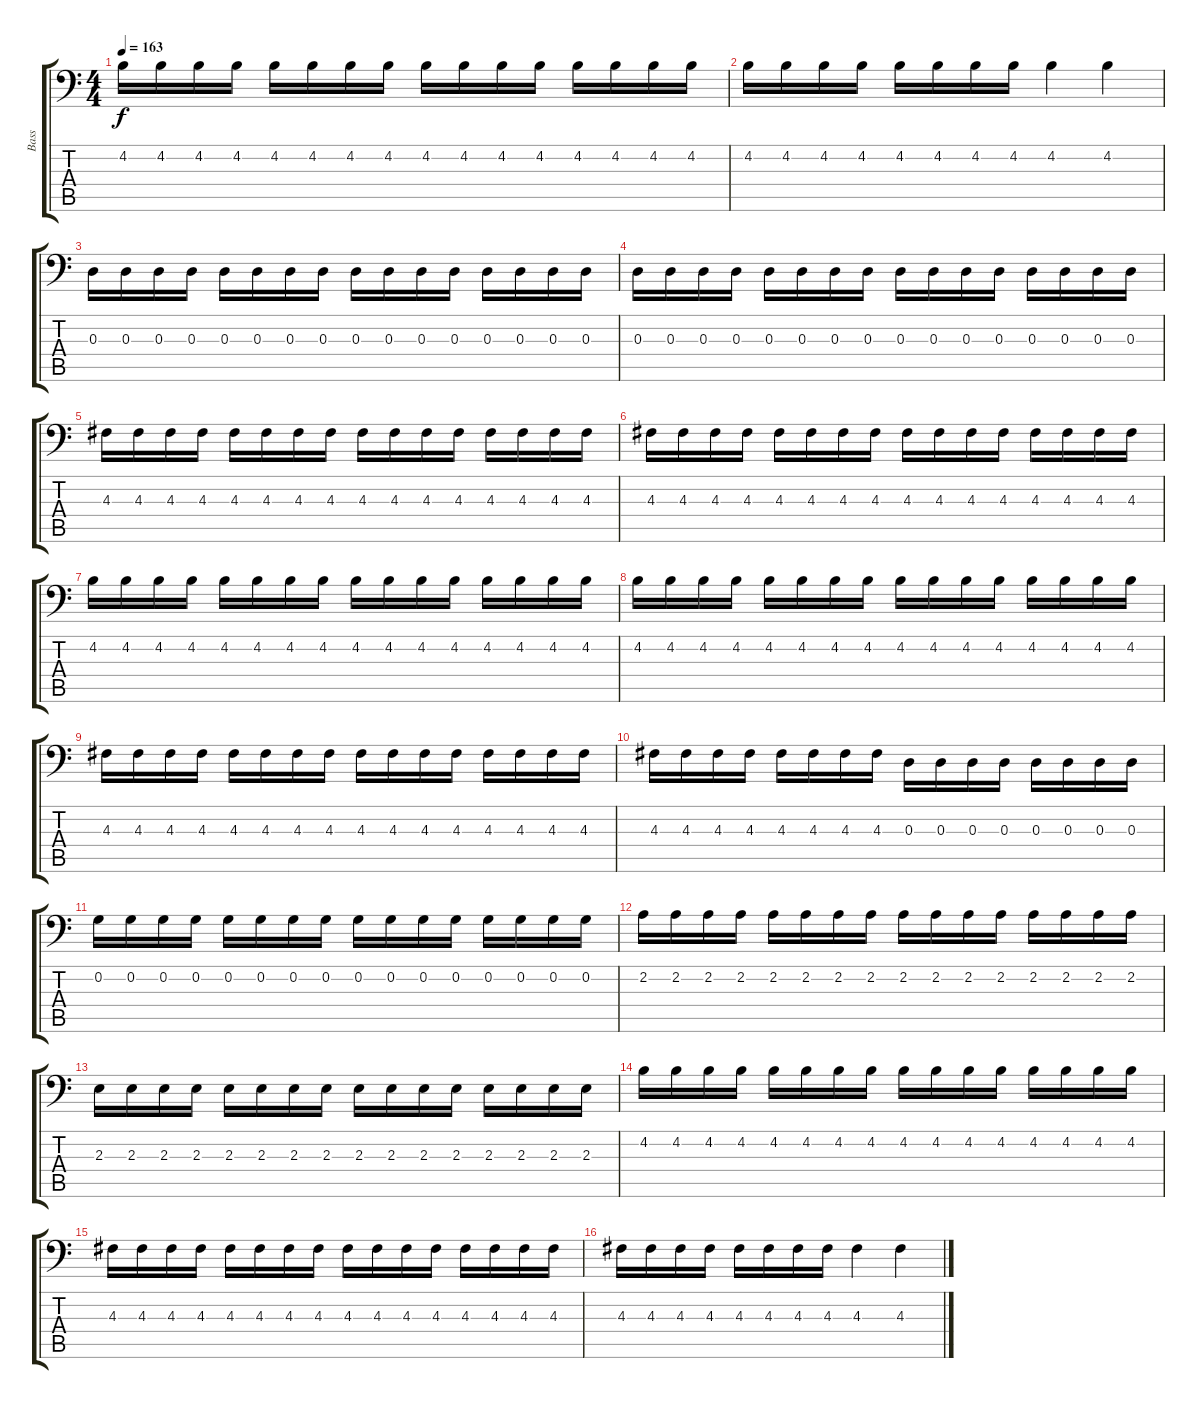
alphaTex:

\track ("Bass" "Bass") {instrument electricbasspick}
\staff {score tabs}
\tuning (C3 G2 D2 A1 E1 B0) {hide}
\ts (4 4)
\tempo 163
\clef f4
\ks c
4.2.16{dy f} 4.2.16 4.2.16 4.2.16 4.2.16 4.2.16 4.2.16 4.2.16 4.2.16 4.2.16 4.2.16 4.2.16 4.2.16 4.2.16 4.2.16 4.2.16 |
4.2.16 4.2.16 4.2.16 4.2.16 4.2.16 4.2.16 4.2.16 4.2.16 4.2.4 4.2.4 |
0.3.16 0.3.16 0.3.16 0.3.16 0.3.16 0.3.16 0.3.16 0.3.16 0.3.16 0.3.16 0.3.16 0.3.16 0.3.16 0.3.16 0.3.16 0.3.16 |
0.3.16 0.3.16 0.3.16 0.3.16 0.3.16 0.3.16 0.3.16 0.3.16 0.3.16 0.3.16 0.3.16 0.3.16 0.3.16 0.3.16 0.3.16 0.3.16 |
4.3.16 4.3.16 4.3.16 4.3.16 4.3.16 4.3.16 4.3.16 4.3.16 4.3.16 4.3.16 4.3.16 4.3.16 4.3.16 4.3.16 4.3.16 4.3.16 |
4.3.16 4.3.16 4.3.16 4.3.16 4.3.16 4.3.16 4.3.16 4.3.16 4.3.16 4.3.16 4.3.16 4.3.16 4.3.16 4.3.16 4.3.16 4.3.16 |
4.2.16 4.2.16 4.2.16 4.2.16 4.2.16 4.2.16 4.2.16 4.2.16 4.2.16 4.2.16 4.2.16 4.2.16 4.2.16 4.2.16 4.2.16 4.2.16 |
4.2.16 4.2.16 4.2.16 4.2.16 4.2.16 4.2.16 4.2.16 4.2.16 4.2.16 4.2.16 4.2.16 4.2.16 4.2.16 4.2.16 4.2.16 4.2.16 |
4.3.16 4.3.16 4.3.16 4.3.16 4.3.16 4.3.16 4.3.16 4.3.16 4.3.16 4.3.16 4.3.16 4.3.16 4.3.16 4.3.16 4.3.16 4.3.16 |
4.3.16 4.3.16 4.3.16 4.3.16 4.3.16 4.3.16 4.3.16 4.3.16 0.3.16 0.3.16 0.3.16 0.3.16 0.3.16 0.3.16 0.3.16 0.3.16 |
0.2.16 0.2.16 0.2.16 0.2.16 0.2.16 0.2.16 0.2.16 0.2.16 0.2.16 0.2.16 0.2.16 0.2.16 0.2.16 0.2.16 0.2.16 0.2.16 |
2.2.16 2.2.16 2.2.16 2.2.16 2.2.16 2.2.16 2.2.16 2.2.16 2.2.16 2.2.16 2.2.16 2.2.16 2.2.16 2.2.16 2.2.16 2.2.16 |
2.3.16 2.3.16 2.3.16 2.3.16 2.3.16 2.3.16 2.3.16 2.3.16 2.3.16 2.3.16 2.3.16 2.3.16 2.3.16 2.3.16 2.3.16 2.3.16 |
4.2.16 4.2.16 4.2.16 4.2.16 4.2.16 4.2.16 4.2.16 4.2.16 4.2.16 4.2.16 4.2.16 4.2.16 4.2.16 4.2.16 4.2.16 4.2.16 |
4.3.16 4.3.16 4.3.16 4.3.16 4.3.16 4.3.16 4.3.16 4.3.16 4.3.16 4.3.16 4.3.16 4.3.16 4.3.16 4.3.16 4.3.16 4.3.16 |
4.3.16 4.3.16 4.3.16 4.3.16 4.3.16 4.3.16 4.3.16 4.3.16 4.3.4 4.3.4
